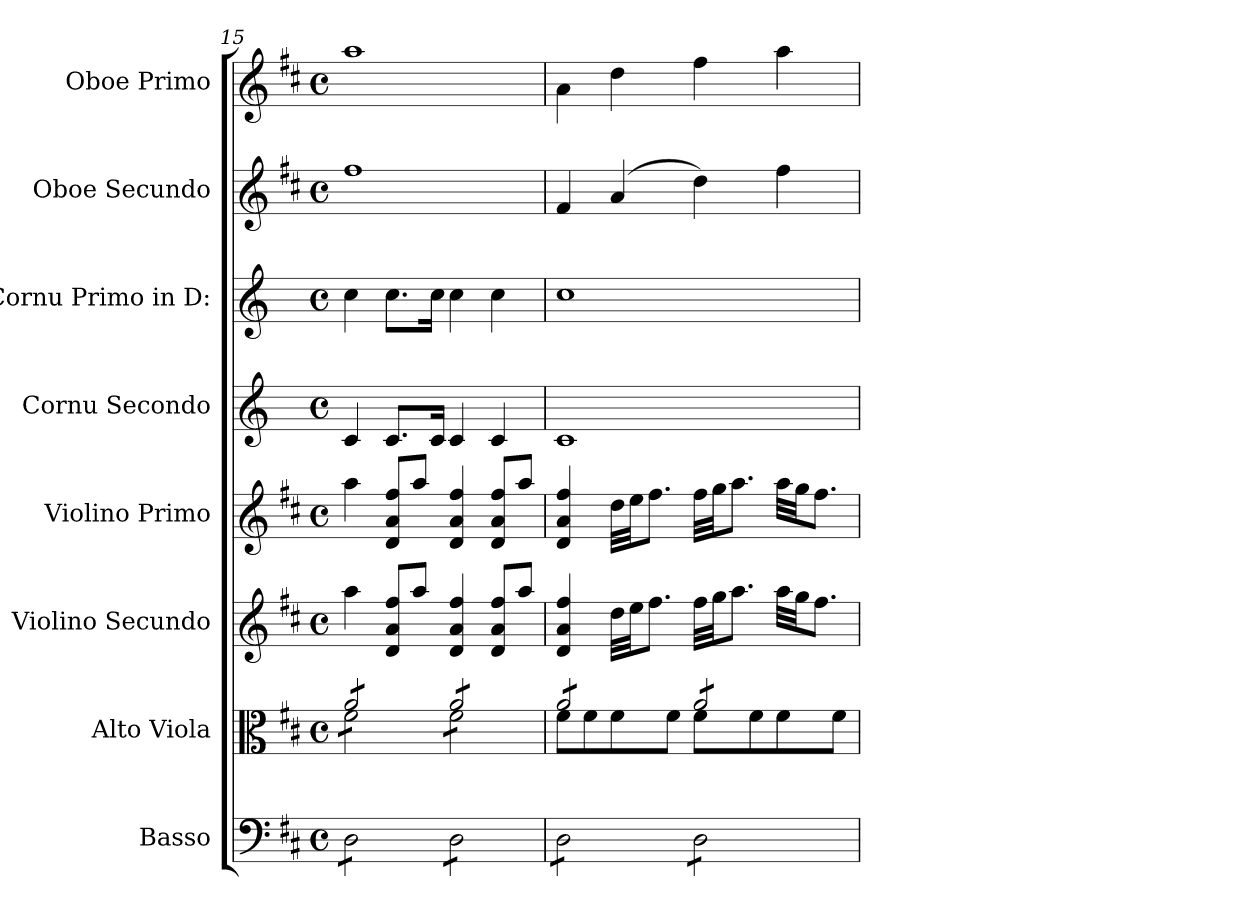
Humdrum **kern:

**kern	**kern	**kern	**kern	**kern	**kern	**kern	**kern
*part8	*part7	*part6	*part5	*part4	*part3	*part2	*part1
*staff8	*staff7	*staff6	*staff5	*staff4	*staff3	*staff2	*staff1
*I"Basso	*I"Alto Viola	*I"Violino Secundo	*I"Violino Primo	*I"Cornu Secondo	*I"Cornu Primo in D:	*I"Oboe Secundo	*I"Oboe Primo
*	*I'Vla	*	*I'Vn I	*	*I'Cor I	*	*I'Ob I
*clefF4	*clefC3	*clefG2	*clefG2	*clefG2	*clefG2	*clefG2	*clefG2
*	*	*	*	*ITrd-1c-2	*ITrd-1c-2	*	*
*k[f#c#]	*k[f#c#]	*k[f#c#]	*k[f#c#]	*k[f#c#]	*k[f#c#]	*k[f#c#]	*k[f#c#]
*D:	*D:	*D:	*D:	*D:	*D:	*D:	*D:
*M4/4	*M4/4	*M4/4	*M4/4	*M4/4	*M4/4	*M4/4	*M4/4
*met(c)	*met(c)	*met(c)	*met(c)	*met(c)	*met(c)	*met(c)	*met(c)
=15	=15	=15	=15	=15	=15	=15	=15
*	*^	*	*	*	*	*	*
*tremolo	*	*	*	*	*	*	*	*
*	*tremolo	*	*	*	*	*	*	*
8D\L	8a/L	8f#\L	4aa\	4aa\	4d/	4dd\	1ff#	1aa
8D\	8a/	8f#\	.	.	.	.	.	.
8D\	8a/	8f#\	8d/ 8a/ 8ff#/L	8d/ 8a/ 8ff#/L	8.d/L	8.dd\L	.	.
8D\J	8a/J	8f#\J	8aa/J	8aa/J	.	.	.	.
.	.	.	.	.	16d/Jk	16dd\Jk	.	.
8D\L	8a/L	8f#\L	4d/ 4a/ 4ff#/	4d/ 4a/ 4ff#/	4d/	4dd\	.	.
8D\	8a/	8f#\	.	.	.	.	.	.
8D\	8a/	8f#\	8d/ 8a/ 8ff#/L	8d/ 8a/ 8ff#/L	4d/	4dd\	.	.
8D\J	8a/J	8f#\J	8aa/J	8aa/J	.	.	.	.
=16	=16	=16	=16	=16	=16	=16	=16	=16
8D\L	8a/L	8f#\L	4d/ 4a/ 4ff#/	4d/ 4a/ 4ff#/	1d	1dd	4f#/	4a\
8D\	8a/	8f#\	.	.	.	.	.	.
8D\	8a/	8f#\	32dd\LLL	32dd\LLL	.	.	(4a/	4dd\
.	.	.	32ee\JJ	32ee\JJ	.	.	.	.
.	.	.	8.ff#\J	8.ff#\J	.	.	.	.
8D\J	8a/J	8f#\J	.	.	.	.	.	.
8D\L	8a/L	8f#\L	32ff#\LLL	32ff#\LLL	.	.	4dd\)	4ff#\
.	.	.	32gg\JJ	32gg\JJ	.	.	.	.
.	.	.	8.aa\J	8.aa\J	.	.	.	.
8D\	8a/	8f#\	.	.	.	.	.	.
8D\	8a/	8f#\	32aa\LLL	32aa\LLL	.	.	4ff#\	4aa\
.	.	.	32gg\JJ	32gg\JJ	.	.	.	.
.	.	.	8.ff#\J	8.ff#\J	.	.	.	.
8D\J	8a/J	8f#\J	.	.	.	.	.	.
*	*Xtremolo	*	*	*	*	*	*	*
*Xtremolo	*	*	*	*	*	*	*	*
*	*v	*v	*	*	*	*	*	*
=	=	=	=	=	=	=	=
*-	*-	*-	*-	*-	*-	*-	*-
